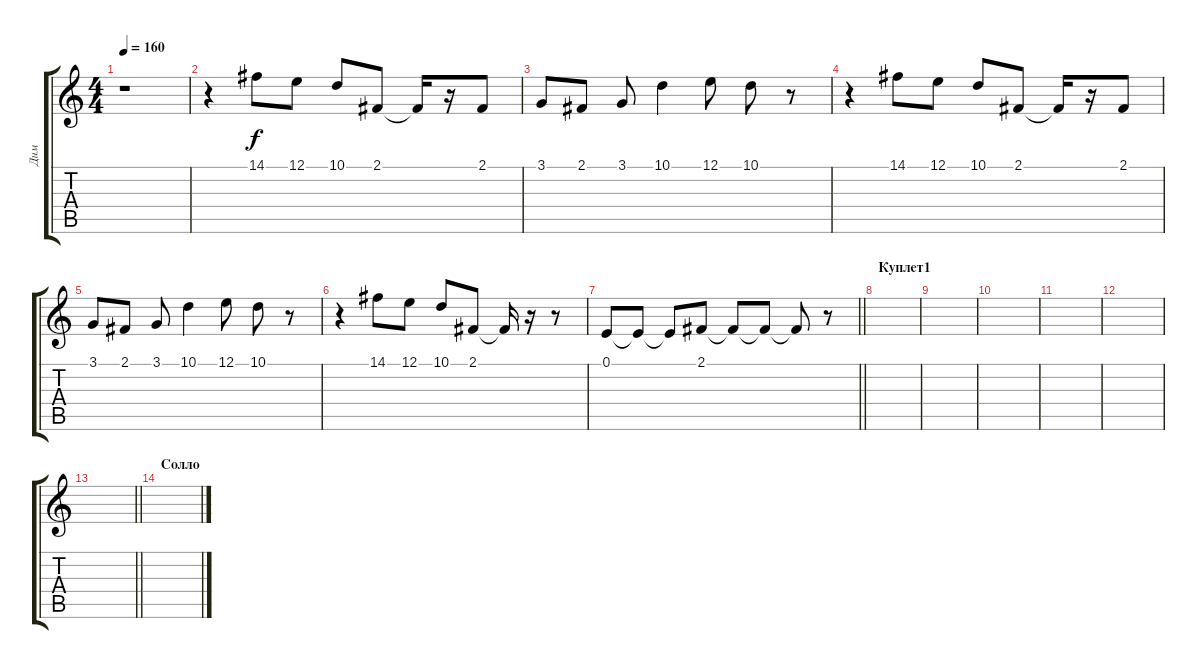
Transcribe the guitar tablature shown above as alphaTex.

\track ("Дим" "Дим") {instrument lead2sawtooth}
\staff {score tabs}
\tuning (E4 B3 G3 D3 A2 E2) {hide}
\ts (4 4)
\tempo 160
\clef g2
\ks c
r.1{dy f instrument lead2sawtooth} |
r.4 14.1.8 12.1.8 10.1.8 2.1.8 2.1{t}.16 r.16 2.1.8 |
3.1.8 2.1.8 3.1.8 10.1.4 12.1.8 10.1.8 r.8 |
r.4 14.1.8 12.1.8 10.1.8 2.1.8 2.1{t}.16 r.16 2.1.8 |
3.1.8 2.1.8 3.1.8 10.1.4 12.1.8 10.1.8 r.8 |
r.4 14.1.8 12.1.8 10.1.8 2.1.8 2.1{t}.16 r.16 r.8 |
\barLineRight lightlight
0.1.8 0.1{t}.8 0.1{t}.8 2.1.8 2.1{t}.8 2.1{t}.8 2.1{t}.8 r.8 |
\section ("" "Куплет1")
|
|
|
|
|
\barLineRight lightlight
|
\section ("" "Солло")
